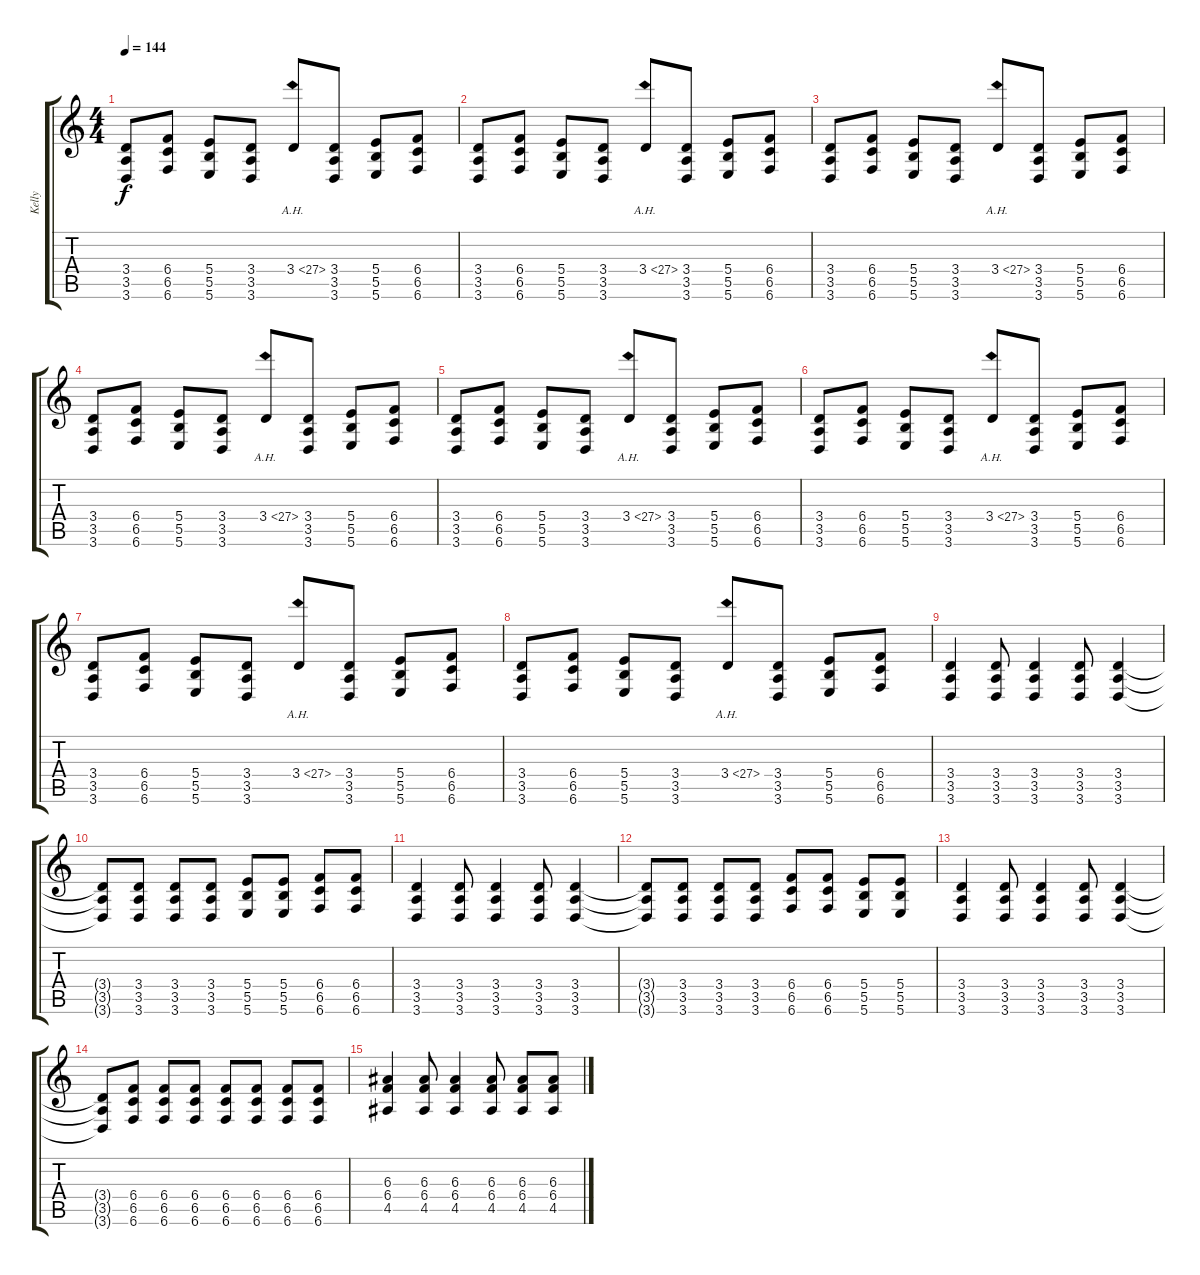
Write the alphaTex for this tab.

\track ("Kelly" "Kelly") {instrument acousticguitarsteel}
\staff {score tabs}
\tuning (Db4 Ab3 E3 B2 Gb2 B1) {hide}
\ts (4 4)
\tempo 144
\clef g2
\ks c
(3.4 3.5 3.6).8{dy f volume 13 instrument overdrivenguitar} (6.4 6.5 6.6).8 (5.4 5.5 5.6).8 (3.4 3.5 3.6).8 3.4{ah 24}.8 (3.4 3.5 3.6).8 (5.4 5.5 5.6).8 (6.4 6.5 6.6).8 |
(3.4 3.5 3.6).8 (6.4 6.5 6.6).8 (5.4 5.5 5.6).8 (3.4 3.5 3.6).8 3.4{ah 24}.8 (3.4 3.5 3.6).8 (5.4 5.5 5.6).8 (6.4 6.5 6.6).8 |
(3.4 3.5 3.6).8 (6.4 6.5 6.6).8 (5.4 5.5 5.6).8 (3.4 3.5 3.6).8 3.4{ah 24}.8 (3.4 3.5 3.6).8 (5.4 5.5 5.6).8 (6.4 6.5 6.6).8 |
(3.4 3.5 3.6).8 (6.4 6.5 6.6).8 (5.4 5.5 5.6).8 (3.4 3.5 3.6).8 3.4{ah 24}.8 (3.4 3.5 3.6).8 (5.4 5.5 5.6).8 (6.4 6.5 6.6).8 |
(3.4 3.5 3.6).8 (6.4 6.5 6.6).8 (5.4 5.5 5.6).8 (3.4 3.5 3.6).8 3.4{ah 24}.8 (3.4 3.5 3.6).8 (5.4 5.5 5.6).8 (6.4 6.5 6.6).8 |
(3.4 3.5 3.6).8 (6.4 6.5 6.6).8 (5.4 5.5 5.6).8 (3.4 3.5 3.6).8 3.4{ah 24}.8 (3.4 3.5 3.6).8 (5.4 5.5 5.6).8 (6.4 6.5 6.6).8 |
(3.4 3.5 3.6).8 (6.4 6.5 6.6).8 (5.4 5.5 5.6).8 (3.4 3.5 3.6).8 3.4{ah 24}.8 (3.4 3.5 3.6).8 (5.4 5.5 5.6).8 (6.4 6.5 6.6).8 |
(3.4 3.5 3.6).8 (6.4 6.5 6.6).8 (5.4 5.5 5.6).8 (3.4 3.5 3.6).8 3.4{ah 24}.8 (3.4 3.5 3.6).8 (5.4 5.5 5.6).8 (6.4 6.5 6.6).8 |
(3.4 3.5 3.6).4{volume 13 instrument overdrivenguitar} (3.4 3.5 3.6).8 (3.4 3.5 3.6).4 (3.4 3.5 3.6).8 (3.4 3.5 3.6).4 |
(3.4{t} 3.5{t} 3.6{t}).8 (3.4 3.5 3.6).8 (3.4 3.5 3.6).8 (3.4 3.5 3.6).8 (5.4 5.5 5.6).8 (5.4 5.5 5.6).8 (6.4 6.5 6.6).8 (6.4 6.5 6.6).8 |
(3.4 3.5 3.6).4 (3.4 3.5 3.6).8 (3.4 3.5 3.6).4 (3.4 3.5 3.6).8 (3.4 3.5 3.6).4 |
(3.4{t} 3.5{t} 3.6{t}).8 (3.4 3.5 3.6).8 (3.4 3.5 3.6).8 (3.4 3.5 3.6).8 (6.4 6.5 6.6).8 (6.4 6.5 6.6).8 (5.4 5.5 5.6).8 (5.4 5.5 5.6).8 |
(3.4 3.5 3.6).4 (3.4 3.5 3.6).8 (3.4 3.5 3.6).4 (3.4 3.5 3.6).8 (3.4 3.5 3.6).4 |
(3.4{t} 3.5{t} 3.6{t}).8 (6.4 6.5 6.6).8 (6.4 6.5 6.6).8 (6.4 6.5 6.6).8 (6.4 6.5 6.6).8 (6.4 6.5 6.6).8 (6.4 6.5 6.6).8 (6.4 6.5 6.6).8 |
(6.3 6.4 4.5).4 (6.3 6.4 4.5).8 (6.3 6.4 4.5).4 (6.3 6.4 4.5).8 (6.3 6.4 4.5).8 (6.3 6.4 4.5).8
